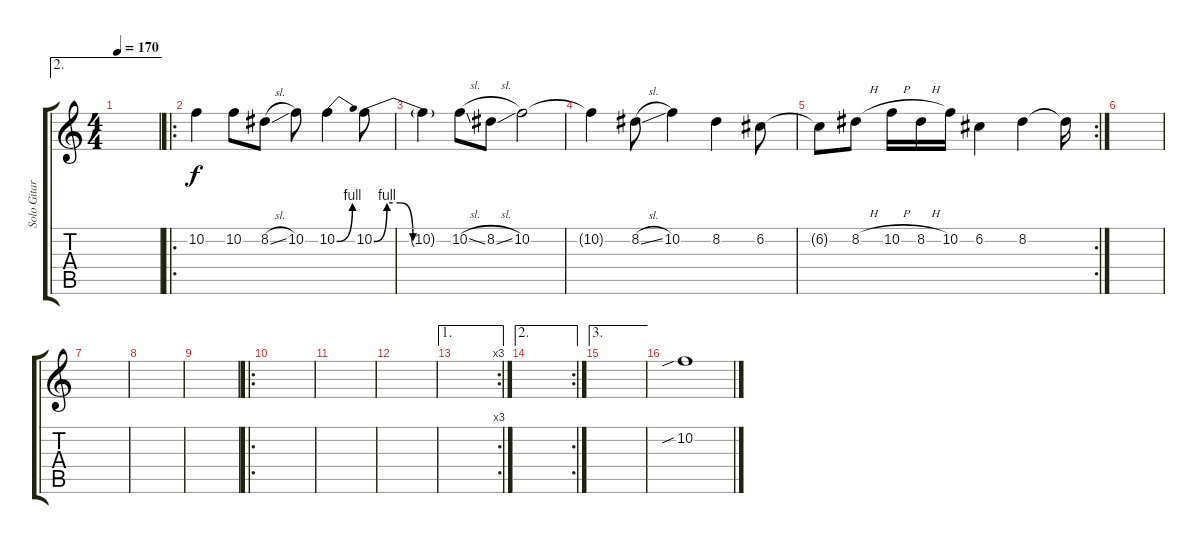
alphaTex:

\track ("Solo Gitarre" "Solo Gitar") {instrument distortionguitar}
\staff {score tabs}
\tuning (C4 G3 Eb3 Bb2 F2 C2) {hide}
\ae 2
\ts (4 4)
\tempo 170
\clef g2
\ks c
|
\ro
10.2.4 10.2.8 8.2{sl}.8 10.2.8 10.2{be (bend 0 0 60 4)}.4 10.2{be (custom 0 0 10 4 20 4 30 0 60 0)}.8 |
10.2{t}.4 10.2{sl}.8 8.2{sl}.8 10.2.2 |
10.2{t}.4 8.2{sl}.8 10.2.4 8.2.4 6.2.8 |
\rc 2
6.2{t}.8 8.2{h}.8 10.2{h}.16 8.2{h}.16 10.2.16 6.2.4 8.2.4 8.2{t}.16 |
|
|
|
|
\ro
|
|
|
\ae 1
\rc 3
|
\ae 2
\rc 2
|
\ae 3
|
10.2{sib}.1
